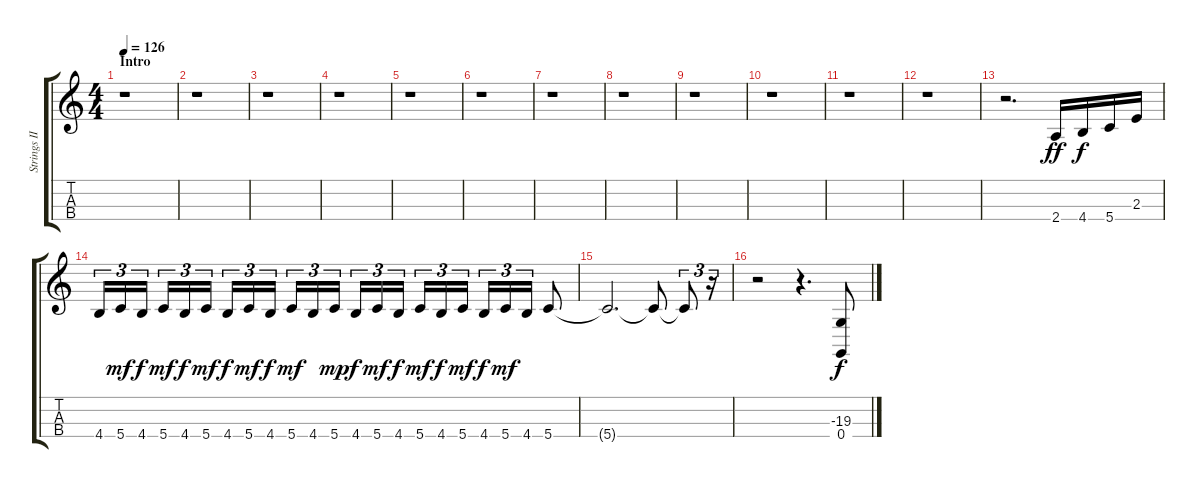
\track ("Strings IIII" "Strings II") {instrument stringensemble1}
\staff {score tabs}
\tuning (E5 A4 D4 G3) {hide}
\ts (4 4)
\section ("" "Intro")
\tempo 126
\clef g2
\ks c
r.1{dy ff instrument stringensemble1} |
r.1 |
r.1 |
r.1 |
r.1 |
r.1 |
r.1 |
r.1 |
r.1 |
r.1 |
r.1 |
r.1 |
r.2{d} 2.4.16 4.4.16{dy f} 5.4.16 2.3.16 |
4.4.16{tu (3 2)} 5.4.16{tu (3 2) dy mf} 4.4.16{tu (3 2) dy f} 5.4.16{tu (3 2) dy mf} 4.4.16{tu (3 2) dy f} 5.4.16{tu (3 2) dy mf} 4.4.16{tu (3 2) dy f} 5.4.16{tu (3 2) dy mf} 4.4.16{tu (3 2) dy f} 5.4.16{tu (3 2) dy mf} 4.4.16{tu (3 2)} 5.4.16{tu (3 2) dy mp} 4.4.16{tu (3 2) dy f} 5.4.16{tu (3 2) dy mf} 4.4.16{tu (3 2) dy f} 5.4.16{tu (3 2) dy mf} 4.4.16{tu (3 2) dy f} 5.4.16{tu (3 2) dy mf} 4.4.16{tu (3 2) dy f} 5.4.16{tu (3 2) dy mf} 4.4.16{tu (3 2)} 5.4.8 |
5.4{t}.2{d} 5.4{t}.8 5.4{t}.8{tu (3 2)} r.16{tu (3 2)} |
r.2 r.4{d} (-19.3 0.4).8{dy f}
